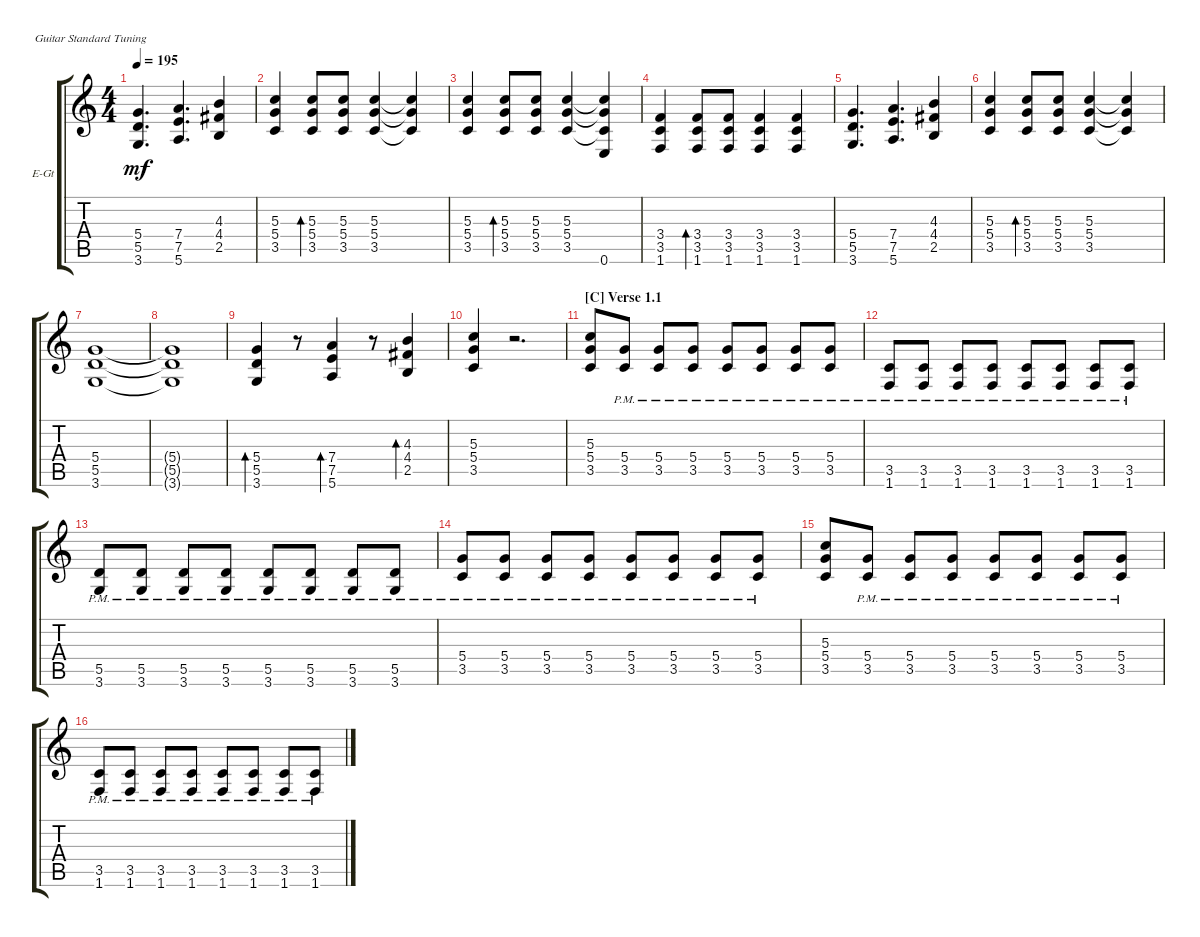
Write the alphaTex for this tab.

\defaultSystemsLayout 4
\bracketExtendMode groupsimilarinstruments
\firstSystemTrackNameOrientation horizontal
\otherSystemsTrackNameOrientation horizontal
\track ("Rhythm Guitar" "E-Gt") {instrument overdrivenguitar}
\staff {score tabs}
\tuning (E4 B3 G3 D3 A2 E2)
\ts (4 4)
\tempo 195
\clef g2
\ks c
(3.6 5.5 5.4).4{d dy mf} (7.4 7.5 5.6).4{d} (2.5 4.4 4.3).4 |
(3.5 5.4 5.3).4 (5.3 5.4 3.5).8{bd 30} (5.3 5.4 3.5).8 (3.5 5.4 5.3).4 (3.5{t} 5.4{t} 5.3{t}).4 |
(3.5 5.4 5.3).4 (5.3 5.4 3.5).8{bd 30} (5.3 5.4 3.5).8 (3.5 5.4 5.3).4 (0.6 3.5{t} 5.4{t} 5.3{t}).4 |
(3.5 3.4 1.6).4 (3.4 3.5 1.6).8{bd 30} (3.4 3.5 1.6).8 (3.5 3.4 1.6).4 (1.6 3.5 3.4).4 |
(3.6 5.5 5.4).4{d} (7.4 7.5 5.6).4{d} (2.5 4.4 4.3).4 |
(3.5 5.4 5.3).4 (5.3 5.4 3.5).8{bd 30} (5.3 5.4 3.5).8 (3.5 5.4 5.3).4 (3.5{t} 5.4{t} 5.3{t}).4 |
(3.6 5.5 5.4).1 |
(5.4{t} 5.5{t} 3.6{t}).1 |
(3.6 5.5 5.4).4{bd 30} r.8 (7.4 7.5 5.6).4{bd 30} r.8 (2.5 4.4 4.3).4{bd 30} |
(3.5 5.4 5.3).4 r.2{d} |
\section ("C" "Verse 1.1")
(3.5 5.4 5.3).8 (5.4{pm} 3.5{pm}).8 (3.5{pm} 5.4{pm}).8 (5.4{pm} 3.5{pm}).8 (3.5{pm} 5.4{pm}).8 (5.4{pm} 3.5{pm}).8 (3.5{pm} 5.4{pm}).8 (5.4{pm} 3.5{pm}).8 |
(1.6{pm} 3.5{pm}).8 (3.5{pm} 1.6{pm}).8 (1.6{pm} 3.5{pm}).8 (3.5{pm} 1.6{pm}).8 (1.6{pm} 3.5{pm}).8 (3.5{pm} 1.6{pm}).8 (1.6{pm} 3.5{pm}).8 (3.5{pm} 1.6{pm}).8 |
(3.6{pm} 5.5{pm}).8 (5.5{pm} 3.6{pm}).8 (3.6{pm} 5.5{pm}).8 (3.6{pm} 5.5{pm}).8 (3.6{pm} 5.5{pm}).8 (5.5{pm} 3.6{pm}).8 (3.6{pm} 5.5{pm}).8 (3.6{pm} 5.5{pm}).8 |
(3.5 5.4{pm}).8 (5.4{pm} 3.5{pm}).8 (3.5{pm} 5.4{pm}).8 (5.4{pm} 3.5{pm}).8 (3.5{pm} 5.4{pm}).8 (5.4{pm} 3.5{pm}).8 (3.5{pm} 5.4{pm}).8 (5.4{pm} 3.5{pm}).8 |
(3.5 5.4 5.3).8 (5.4{pm} 3.5{pm}).8 (3.5{pm} 5.4{pm}).8 (5.4{pm} 3.5{pm}).8 (3.5{pm} 5.4{pm}).8 (5.4{pm} 3.5{pm}).8 (3.5{pm} 5.4{pm}).8 (5.4{pm} 3.5{pm}).8 |
(1.6{pm} 3.5{pm}).8 (3.5{pm} 1.6{pm}).8 (1.6{pm} 3.5{pm}).8 (3.5{pm} 1.6{pm}).8 (1.6{pm} 3.5{pm}).8 (3.5{pm} 1.6{pm}).8 (1.6{pm} 3.5{pm}).8 (3.5{pm} 1.6{pm}).8
